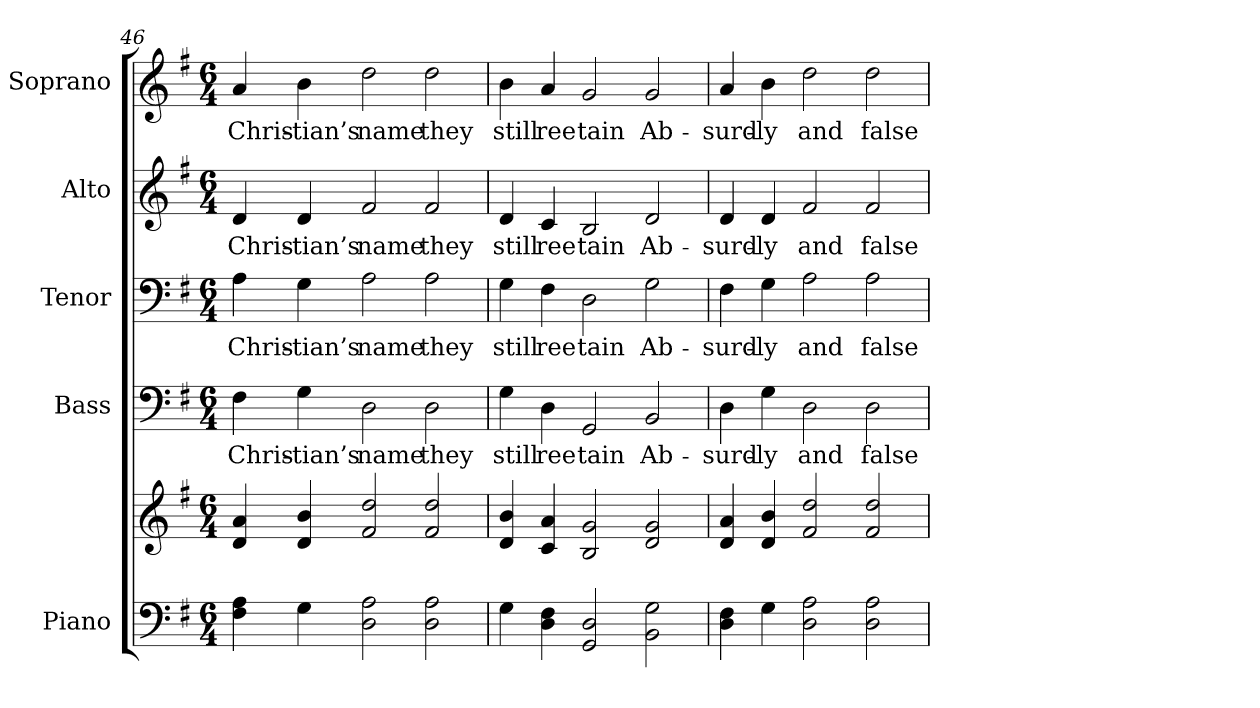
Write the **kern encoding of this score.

**kern	**kern	**kern	**text	**kern	**text	**kern	**text	**kern	**text
*part5	*part5	*part4	*part4	*part3	*part3	*part2	*part2	*part1	*part1
*staff6	*staff5	*staff4	*staff4	*staff3	*staff3	*staff2	*staff2	*staff1	*staff1
*I"Piano	*	*I"Bass	*	*I"Tenor	*	*I"Alto	*	*I"Soprano	*
*I'Pno.	*	*I'B.	*	*I'T.	*	*I'A.	*	*I'S.	*
*clefF4	*clefG2	*clefF4	*	*clefF4	*	*clefG2	*	*clefG2	*
*k[f#]	*k[f#]	*k[f#]	*	*k[f#]	*	*k[f#]	*	*k[f#]	*
*G:	*G:	*G:	*	*G:	*	*G:	*	*G:	*
*M6/4	*M6/4	*M6/4	*	*M6/4	*	*M6/4	*	*M6/4	*
=46	=46	=46	=46	=46	=46	=46	=46	=46	=46
!	!	!	!LO:LY:b:color=#000000	!	!	!	!	!	!
!	!	!	!	!	!LO:LY:b:color=#000000	!	!	!	!
!	!	!	!	!	!	!	!LO:LY:b:color=#000000	!	!
!	!	!	!	!	!	!	!	!	!LO:LY:b:color=#000000
4F#i\ 4Ai	4di/ 4ai	4F#i\	Chris-	4Ai\	Chris-	4di/	Chris-	4ai/	Chris-
!	!	!	!LO:LY:b:color=#000000	!	!	!	!	!	!
!	!	!	!	!	!LO:LY:b:color=#000000	!	!	!	!
!	!	!	!	!	!	!	!LO:LY:b:color=#000000	!	!
!	!	!	!	!	!	!	!	!	!LO:LY:b:color=#000000
4Gi\	4di/ 4bi	4Gi\	-tian’s	4Gi\	-tian’s	4di/	-tian’s	4bi\	-tian’s
!	!	!	!LO:LY:b:color=#000000	!	!	!	!	!	!
!	!	!	!	!	!LO:LY:b:color=#000000	!	!	!	!
!	!	!	!	!	!	!	!LO:LY:b:color=#000000	!	!
!	!	!	!	!	!	!	!	!	!LO:LY:b:color=#000000
2Di\ 2Ai	2f#i/ 2ddi	2Di\	name	2Ai\	name	2f#i/	name	2ddi\	name
!	!	!	!LO:LY:b:color=#000000	!	!	!	!	!	!
!	!	!	!	!	!LO:LY:b:color=#000000	!	!	!	!
!	!	!	!	!	!	!	!LO:LY:b:color=#000000	!	!
!	!	!	!	!	!	!	!	!	!LO:LY:b:color=#000000
2Di\ 2Ai	2f#i/ 2ddi	2Di\	they	2Ai\	they	2f#i/	they	2ddi\	they
!!LO:PB:g=z
=47	=47	=47	=47	=47	=47	=47	=47	=47	=47
!	!	!	!LO:LY:b:color=#000000	!	!	!	!	!	!
!	!	!	!	!	!LO:LY:b:color=#000000	!	!	!	!
!	!	!	!	!	!	!	!LO:LY:b:color=#000000	!	!
!	!	!	!	!	!	!	!	!	!LO:LY:b:color=#000000
4Gi\	4di/ 4bi	4Gi\	still	4Gi\	still	4di/	still	4bi\	still
!	!	!	!LO:LY:b:color=#000000	!	!	!	!	!	!
!	!	!	!	!	!LO:LY:b:color=#000000	!	!	!	!
!	!	!	!	!	!	!	!LO:LY:b:color=#000000	!	!
!	!	!	!	!	!	!	!	!	!LO:LY:b:color=#000000
4Di\ 4F#i	4ci/ 4ai	4Di\	ree	4F#i\	ree	4ci/	ree	4ai/	ree
!	!	!	!LO:LY:b:color=#000000	!	!	!	!	!	!
!	!	!	!	!	!LO:LY:b:color=#000000	!	!	!	!
!	!	!	!	!	!	!	!LO:LY:b:color=#000000	!	!
!	!	!	!	!	!	!	!	!	!LO:LY:b:color=#000000
2GGi/ 2Di	2Bi/ 2gi	2GGi/	tain	2Di\	tain	2Bi/	tain	2gi/	tain
!	!	!	!LO:LY:b:color=#000000	!	!	!	!	!	!
!	!	!	!	!	!LO:LY:b:color=#000000	!	!	!	!
!	!	!	!	!	!	!	!LO:LY:b:color=#000000	!	!
!	!	!	!	!	!	!	!	!	!LO:LY:b:color=#000000
2BBi\ 2Gi	2di/ 2gi	2BBi/	Ab-	2Gi\	Ab-	2di/	Ab-	2gi/	Ab-
=48	=48	=48	=48	=48	=48	=48	=48	=48	=48
!	!	!	!LO:LY:b:color=#000000	!	!	!	!	!	!
!	!	!	!	!	!LO:LY:b:color=#000000	!	!	!	!
!	!	!	!	!	!	!	!LO:LY:b:color=#000000	!	!
!	!	!	!	!	!	!	!	!	!LO:LY:b:color=#000000
4Di\ 4F#i	4di/ 4ai	4Di\	-surd-	4F#i\	-surd-	4di/	-surd-	4ai/	-surd-
!	!	!	!LO:LY:b:color=#000000	!	!	!	!	!	!
!	!	!	!	!	!LO:LY:b:color=#000000	!	!	!	!
!	!	!	!	!	!	!	!LO:LY:b:color=#000000	!	!
!	!	!	!	!	!	!	!	!	!LO:LY:b:color=#000000
4Gi\	4di/ 4bi	4Gi\	-ly	4Gi\	-ly	4di/	-ly	4bi\	-ly
!	!	!	!LO:LY:b:color=#000000	!	!	!	!	!	!
!	!	!	!	!	!LO:LY:b:color=#000000	!	!	!	!
!	!	!	!	!	!	!	!LO:LY:b:color=#000000	!	!
!	!	!	!	!	!	!	!	!	!LO:LY:b:color=#000000
2Di\ 2Ai	2f#i/ 2ddi	2Di\	and	2Ai\	and	2f#i/	and	2ddi\	and
!	!	!	!LO:LY:b:color=#000000	!	!	!	!	!	!
!	!	!	!	!	!LO:LY:b:color=#000000	!	!	!	!
!	!	!	!	!	!	!	!LO:LY:b:color=#000000	!	!
!	!	!	!	!	!	!	!	!	!LO:LY:b:color=#000000
2Di\ 2Ai	2f#i/ 2ddi	2Di\	false	2Ai\	false	2f#i/	false	2ddi\	false
=	=	=	=	=	=	=	=	=	=
*-	*-	*-	*-	*-	*-	*-	*-	*-	*-
